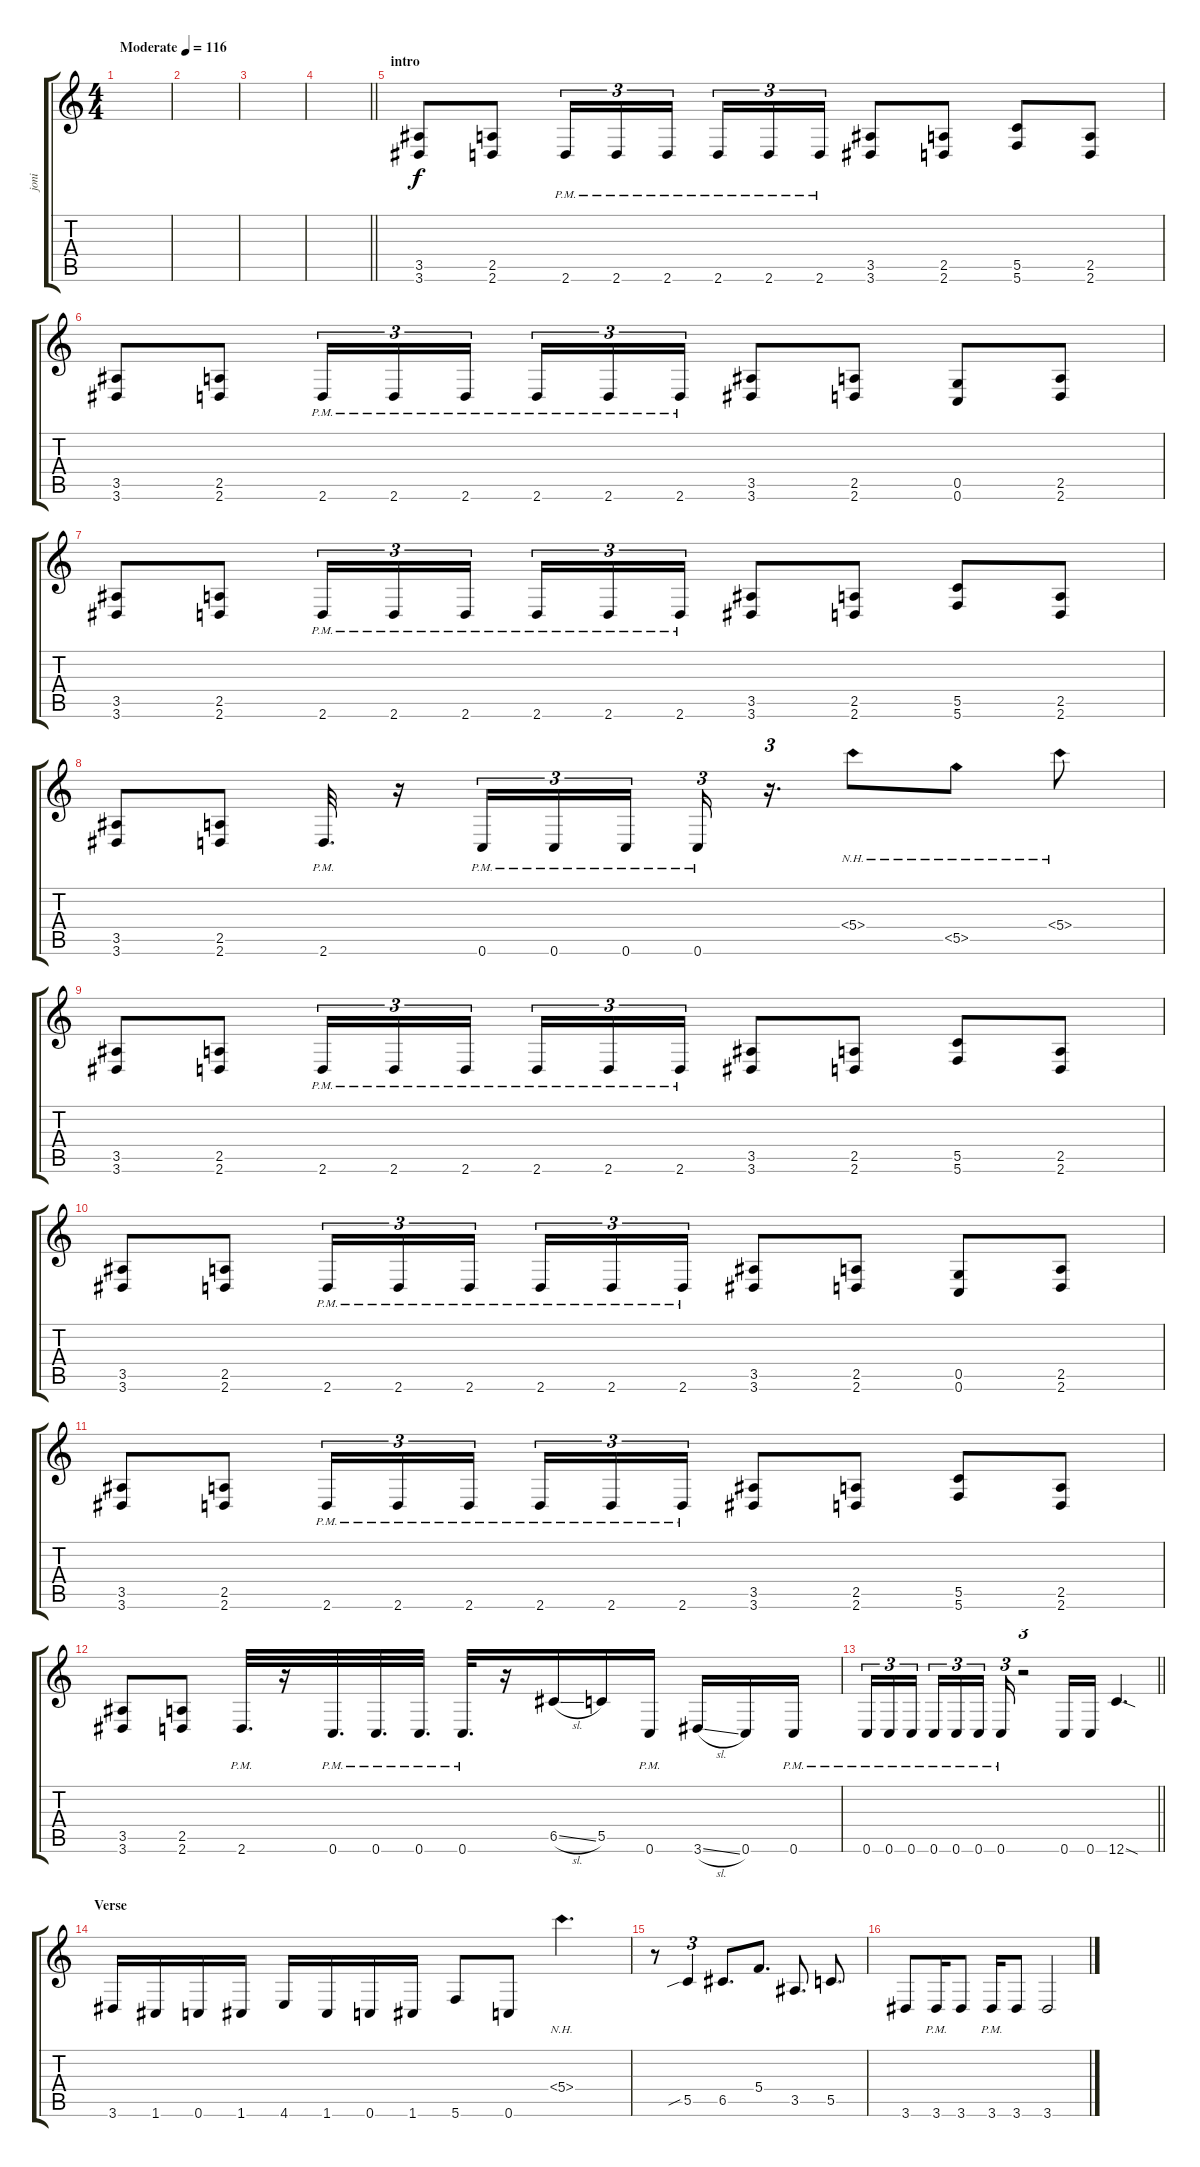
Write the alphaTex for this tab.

\track ("joni" "joni") {instrument distortionguitar}
\staff {score tabs}
\tuning (D4 A3 F3 C3 G2 C2) {hide}
\ts (4 4)
\tempo (116 "Moderate")
\clef g2
\ks c
|
|
|
\barLineRight lightlight
|
\section ("" "intro")
(3.5 3.6).8 (2.5 2.6).8 2.6{pm}.16{tu (3 2)} 2.6{pm}.16{tu (3 2)} 2.6{pm}.16{tu (3 2) beam splitsecondary} 2.6{pm}.16{tu (3 2)} 2.6{pm}.16{tu (3 2)} 2.6{pm}.16{tu (3 2)} (3.5 3.6).8 (2.5 2.6).8 (5.5 5.6).8 (2.5 2.6).8 |
(3.5 3.6).8 (2.5 2.6).8 2.6{pm}.16{tu (3 2)} 2.6{pm}.16{tu (3 2)} 2.6{pm}.16{tu (3 2) beam splitsecondary} 2.6{pm}.16{tu (3 2)} 2.6{pm}.16{tu (3 2)} 2.6{pm}.16{tu (3 2)} (3.5 3.6).8 (2.5 2.6).8 (0.5 0.6).8 (2.5 2.6).8 |
(3.5 3.6).8 (2.5 2.6).8 2.6{pm}.16{tu (3 2)} 2.6{pm}.16{tu (3 2)} 2.6{pm}.16{tu (3 2) beam splitsecondary} 2.6{pm}.16{tu (3 2)} 2.6{pm}.16{tu (3 2)} 2.6{pm}.16{tu (3 2)} (3.5 3.6).8 (2.5 2.6).8 (5.5 5.6).8 (2.5 2.6).8 |
(3.5 3.6).8 (2.5 2.6).8 2.6{pm}.32{d} r.16 0.6{pm}.16{tu (3 2)} 0.6{pm}.16{tu (3 2)} 0.6{pm}.16{tu (3 2) beam splitsecondary} 0.6{pm}.16{tu (3 2)} r.16{d tu (3 2)} 5.4{nh}.8 5.5{nh}.8 5.4{nh}.8 |
(3.5 3.6).8 (2.5 2.6).8 2.6{pm}.16{tu (3 2)} 2.6{pm}.16{tu (3 2)} 2.6{pm}.16{tu (3 2) beam splitsecondary} 2.6{pm}.16{tu (3 2)} 2.6{pm}.16{tu (3 2)} 2.6{pm}.16{tu (3 2)} (3.5 3.6).8 (2.5 2.6).8 (5.5 5.6).8 (2.5 2.6).8 |
(3.5 3.6).8 (2.5 2.6).8 2.6{pm}.16{tu (3 2)} 2.6{pm}.16{tu (3 2)} 2.6{pm}.16{tu (3 2) beam splitsecondary} 2.6{pm}.16{tu (3 2)} 2.6{pm}.16{tu (3 2)} 2.6{pm}.16{tu (3 2)} (3.5 3.6).8 (2.5 2.6).8 (0.5 0.6).8 (2.5 2.6).8 |
(3.5 3.6).8 (2.5 2.6).8 2.6{pm}.16{tu (3 2)} 2.6{pm}.16{tu (3 2)} 2.6{pm}.16{tu (3 2) beam splitsecondary} 2.6{pm}.16{tu (3 2)} 2.6{pm}.16{tu (3 2)} 2.6{pm}.16{tu (3 2)} (3.5 3.6).8 (2.5 2.6).8 (5.5 5.6).8 (2.5 2.6).8 |
(3.5 3.6).8 (2.5 2.6).8 2.6{pm}.32{d} r.16 0.6{pm}.32{d} 0.6{pm}.32{d} 0.6{pm}.32{d} 0.6{pm}.32{d} r.16 6.5{sl}.16 5.5.16 0.6{pm}.16 3.6{sl}.16 0.6.16 0.6{pm}.16 |
\barLineRight lightlight
0.6{pm}.16{tu (3 2)} 0.6{pm}.16{tu (3 2)} 0.6{pm}.16{tu (3 2) beam splitsecondary} 0.6{pm}.16{tu (3 2)} 0.6{pm}.16{tu (3 2)} 0.6{pm}.16{tu (3 2)} 0.6{pm}.16{tu (3 2)} r.2{tu (3 2)} 0.6.16 0.6.16 12.6{sod}.4{d} |
\section ("" "Verse")
3.6.16 1.6.16 0.6.16 1.6.16 4.6.16 1.6.16 0.6.16 1.6.16 5.6.8 0.6.8 5.4{nh}.4{d} |
r.8 5.5{sib}.4{tu (3 2)} 6.5.8{d} 5.4.8{d} 3.5.8{d} 5.5.8{d} |
3.6.8 3.6{pm}.16 3.6.8 3.6{pm}.16 3.6.8 3.6.2
